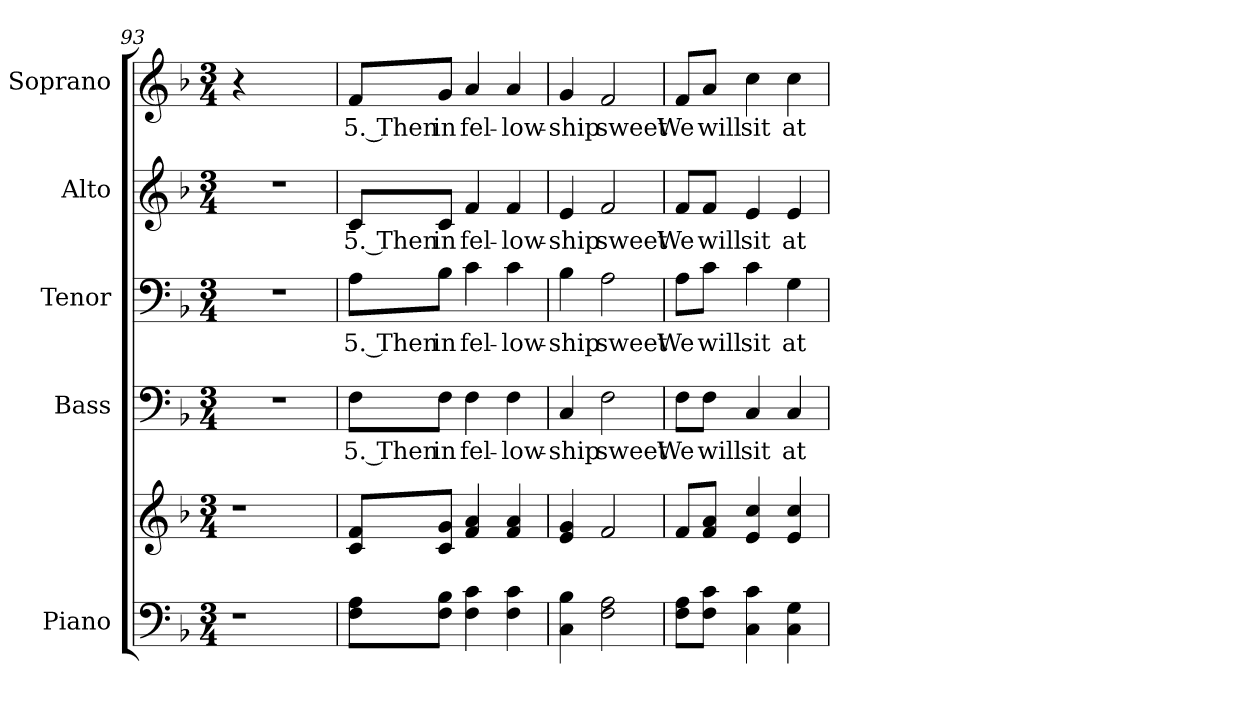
**kern	**kern	**kern	**text	**kern	**text	**kern	**text	**kern	**text
*part5	*part5	*part4	*part4	*part3	*part3	*part2	*part2	*part1	*part1
*staff6	*staff5	*staff4	*staff4	*staff3	*staff3	*staff2	*staff2	*staff1	*staff1
*I"Piano	*	*I"Bass	*	*I"Tenor	*	*I"Alto	*	*I"Soprano	*
*I'Pno.	*	*I'B.	*	*I'T.	*	*I'A.	*	*I'S.	*
!!LO:PB:g=z
*clefF4	*clefG2	*clefF4	*	*clefF4	*	*clefG2	*	*clefG2	*
*k[b-]	*k[b-]	*k[b-]	*	*k[b-]	*	*k[b-]	*	*k[b-]	*
*F:	*F:	*F:	*	*F:	*	*F:	*	*F:	*
*M3/4	*M3/4	*M3/4	*	*M3/4	*	*M3/4	*	*M3/4	*
=93	=93	=93	=93	=93	=93	=93	=93	=93	=93
!LO:N:vis=1	!LO:N:vis=1	!LO:N:vis=1	!	!LO:N:vis=1	!	!LO:N:vis=1	!	!	!
4r	4r	2.r	.	2.r	.	2.r	.	4r	.
2ryy	2ryy	.	.	.	.	.	.	2ryy	.
=94	=94	=94	=94	=94	=94	=94	=94	=94	=94
!	!	!	!LO:LY:b:color=#000000	!	!	!	!	!	!
!	!	!	!	!	!LO:LY:b:color=#000000	!	!	!	!
!	!	!	!	!	!	!	!LO:LY:b:color=#000000	!	!
!	!	!	!	!	!	!	!	!	!LO:LY:b:color=#000000
8Fi\ 8AiL	8ci/ 8fiL	8Fi\L	5. Then	8Ai\L	5. Then	8ci/L	5. Then	8fi/L	5. Then
!	!	!	!LO:LY:b:color=#000000	!	!	!	!	!	!
!	!	!	!	!	!LO:LY:b:color=#000000	!	!	!	!
!	!	!	!	!	!	!	!LO:LY:b:color=#000000	!	!
!	!	!	!	!	!	!	!	!	!LO:LY:b:color=#000000
8Fi\ 8B-iJ	8ci/ 8giJ	8Fi\J	in	8B-i\J	in	8ci/J	in	8gi/J	in
!	!	!	!LO:LY:b:color=#000000	!	!	!	!	!	!
!	!	!	!	!	!LO:LY:b:color=#000000	!	!	!	!
!	!	!	!	!	!	!	!LO:LY:b:color=#000000	!	!
!	!	!	!	!	!	!	!	!	!LO:LY:b:color=#000000
4Fi\ 4ci	4fi/ 4ai	4Fi\	fel-	4ci\	fel-	4fi/	fel-	4ai/	fel-
!	!	!	!LO:LY:b:color=#000000	!	!	!	!	!	!
!	!	!	!	!	!LO:LY:b:color=#000000	!	!	!	!
!	!	!	!	!	!	!	!LO:LY:b:color=#000000	!	!
!	!	!	!	!	!	!	!	!	!LO:LY:b:color=#000000
4Fi\ 4ci	4fi/ 4ai	4Fi\	-low-	4ci\	-low-	4fi/	-low-	4ai/	-low-
=95	=95	=95	=95	=95	=95	=95	=95	=95	=95
!	!	!	!LO:LY:b:color=#000000	!	!	!	!	!	!
!	!	!	!	!	!LO:LY:b:color=#000000	!	!	!	!
!	!	!	!	!	!	!	!LO:LY:b:color=#000000	!	!
!	!	!	!	!	!	!	!	!	!LO:LY:b:color=#000000
4Ci\ 4B-i	4ei/ 4gi	4Ci/	-ship	4B-i\	-ship	4ei/	-ship	4gi/	-ship
!	!	!	!LO:LY:b:color=#000000	!	!	!	!	!	!
!	!	!	!	!	!LO:LY:b:color=#000000	!	!	!	!
!	!	!	!	!	!	!	!LO:LY:b:color=#000000	!	!
!	!	!	!	!	!	!	!	!	!LO:LY:b:color=#000000
2Fi\ 2Ai	2fi/	2Fi\	sweet	2Ai\	sweet	2fi/	sweet	2fi/	sweet
=96	=96	=96	=96	=96	=96	=96	=96	=96	=96
!	!	!	!LO:LY:b:color=#000000	!	!	!	!	!	!
!	!	!	!	!	!LO:LY:b:color=#000000	!	!	!	!
!	!	!	!	!	!	!	!LO:LY:b:color=#000000	!	!
!	!	!	!	!	!	!	!	!	!LO:LY:b:color=#000000
8Fi\ 8AiL	8fi/L	8Fi\L	We	8Ai\L	We	8fi/L	We	8fi/L	We
!	!	!	!LO:LY:b:color=#000000	!	!	!	!	!	!
!	!	!	!	!	!LO:LY:b:color=#000000	!	!	!	!
!	!	!	!	!	!	!	!LO:LY:b:color=#000000	!	!
!	!	!	!	!	!	!	!	!	!LO:LY:b:color=#000000
8Fi\ 8ciJ	8fi/ 8aiJ	8Fi\J	will	8ci\J	will	8fi/J	will	8ai/J	will
!	!	!	!LO:LY:b:color=#000000	!	!	!	!	!	!
!	!	!	!	!	!LO:LY:b:color=#000000	!	!	!	!
!	!	!	!	!	!	!	!LO:LY:b:color=#000000	!	!
!	!	!	!	!	!	!	!	!	!LO:LY:b:color=#000000
4Ci\ 4ci	4ei/ 4cci	4Ci/	sit	4ci\	sit	4ei/	sit	4cci\	sit
!	!	!	!LO:LY:b:color=#000000	!	!	!	!	!	!
!	!	!	!	!	!LO:LY:b:color=#000000	!	!	!	!
!	!	!	!	!	!	!	!LO:LY:b:color=#000000	!	!
!	!	!	!	!	!	!	!	!	!LO:LY:b:color=#000000
4Ci\ 4Gi	4ei/ 4cci	4Ci/	at	4Gi\	at	4ei/	at	4cci\	at
=	=	=	=	=	=	=	=	=	=
*-	*-	*-	*-	*-	*-	*-	*-	*-	*-
